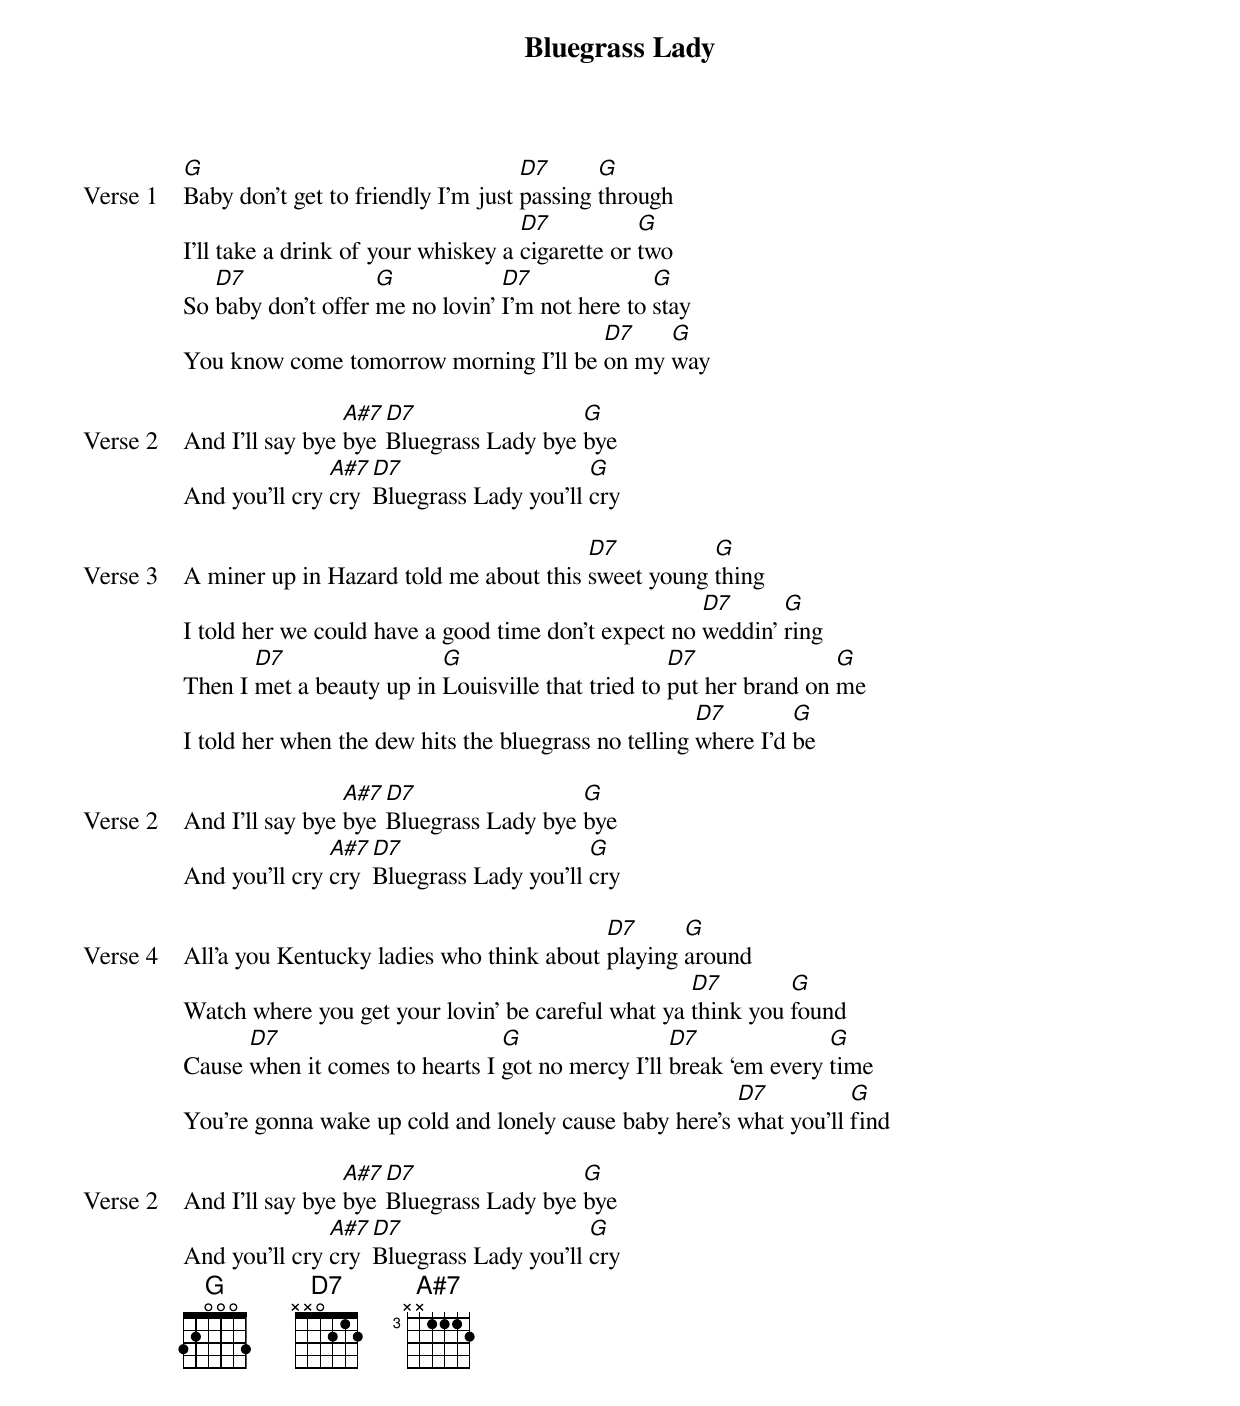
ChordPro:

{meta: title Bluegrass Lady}
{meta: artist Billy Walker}
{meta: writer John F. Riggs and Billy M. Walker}

{start_of_verse: Verse 1}
[G]Baby don’t get to friendly I’m just [D7]passing [G]through
I’ll take a drink of your whiskey a [D7]cigarette or [G]two
So [D7]baby don’t offer [G]me no lovin’ [D7]I’m not here to [G]stay
You know come tomorrow morning I’ll be [D7]on my [G]way
{end_of_verse}

{start_of_verse: Verse 2}
And I’ll say bye [A#7]bye [D7]Bluegrass Lady bye [G]bye
And you’ll cry [A#7]cry [D7]Bluegrass Lady you’ll [G]cry
{end_of_verse}

{start_of_verse: Verse 3}
A miner up in Hazard told me about this [D7]sweet young [G]thing
I told her we could have a good time don’t expect no [D7]weddin’ [G]ring
Then I [D7]met a beauty up in [G]Louisville that tried to [D7]put her brand on [G]me
I told her when the dew hits the bluegrass no telling [D7]where I’d [G]be
{end_of_verse}

{start_of_verse: Verse 2}
And I’ll say bye [A#7]bye [D7]Bluegrass Lady bye [G]bye
And you’ll cry [A#7]cry [D7]Bluegrass Lady you’ll [G]cry
{end_of_verse}

{start_of_verse: Verse 4}
All’a you Kentucky ladies who think about [D7]playing [G]around
Watch where you get your lovin’ be careful what ya [D7]think you [G]found
Cause [D7]when it comes to hearts I [G]got no mercy I’ll [D7]break ‘em every [G]time
You’re gonna wake up cold and lonely cause baby here’s [D7]what you’ll [G]find
{end_of_verse}

{start_of_verse: Verse 2}
And I’ll say bye [A#7]bye [D7]Bluegrass Lady bye [G]bye
And you’ll cry [A#7]cry [D7]Bluegrass Lady you’ll [G]cry
{end_of_verse}
